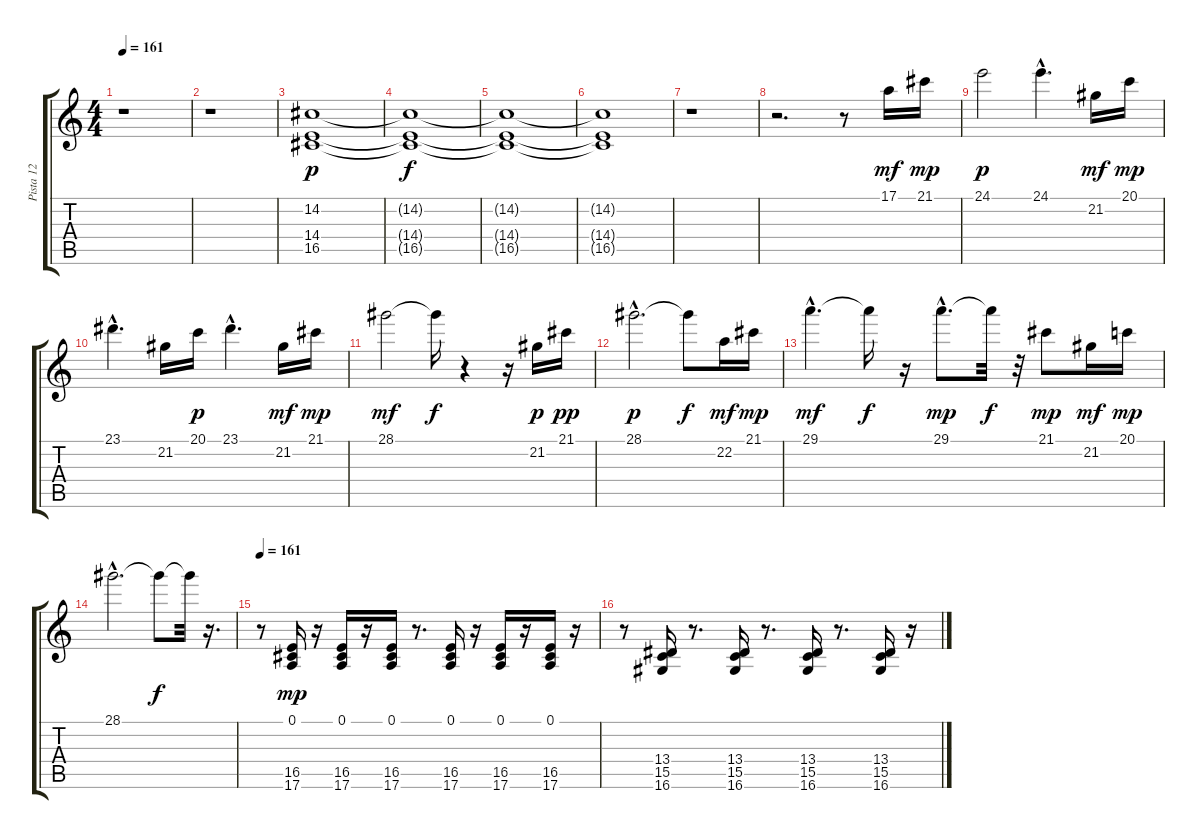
\track ("Pista 12" "Pista 12") {instrument vibraphone}
\staff {score tabs}
\tuning (E4 B3 G3 D3 A2 E2) {hide}
\ts (4 4)
\tempo 161
\clef g2
\ks c
r.1{dy p} |
r.1 |
(14.2 14.4 16.5).1{volume 16} |
(14.2{t} 14.4{t} 16.5{t}).1{dy f} |
(14.2{t} 14.4{t} 16.5{t}).1 |
(14.2{t} 14.4{t} 16.5{t}).1 |
r.1 |
r.2{d} r.8 17.1.16{dy mf instrument musicbox} 21.1.16{dy mp} |
24.1.2{dy p} 24.1{hac}.4{d} 21.2.16{dy mf} 20.1.16{dy mp} |
23.1{hac}.4{d} 21.2.16 20.1.16{dy p} 23.1{hac}.4{d} 21.2.16{dy mf} 21.1.16{dy mp} |
28.1.2{dy mf} 28.1{t}.16{dy f} r.4 r.16 21.2.16{dy p} 21.1.16{dy pp} |
28.1{hac}.2{d dy p} 28.1{t}.8{dy f} 22.2.16{dy mf} 21.1.16{dy mp} |
29.1{hac}.4{d dy mf} 29.1{t}.16{dy f} r.16 29.1{hac}.8{d dy mp} 29.1{t}.32{dy f} r.32 21.1.8{dy mp} 21.2.16{dy mf} 20.1.16{dy mp} |
28.1{hac}.2{d} 28.1{t}.8{dy f} 28.1{t}.32 r.16{d} |
\tempo 161
r.8 (0.1 16.5 17.6).16{dy mp balance 9 instrument accordion} r.16 (0.1 16.5 17.6).16{balance 9} r.16 (0.1 16.5 17.6).16 r.8{d} (0.1 16.5 17.6).16 r.16 (0.1 16.5 17.6).16 r.16 (0.1 16.5 17.6).16 r.16 |
r.8 (13.4 15.5 16.6).16 r.8{d} (13.4 15.5 16.6).16 r.8{d} (13.4 15.5 16.6).16 r.8{d} (13.4 15.5 16.6).16 r.16
